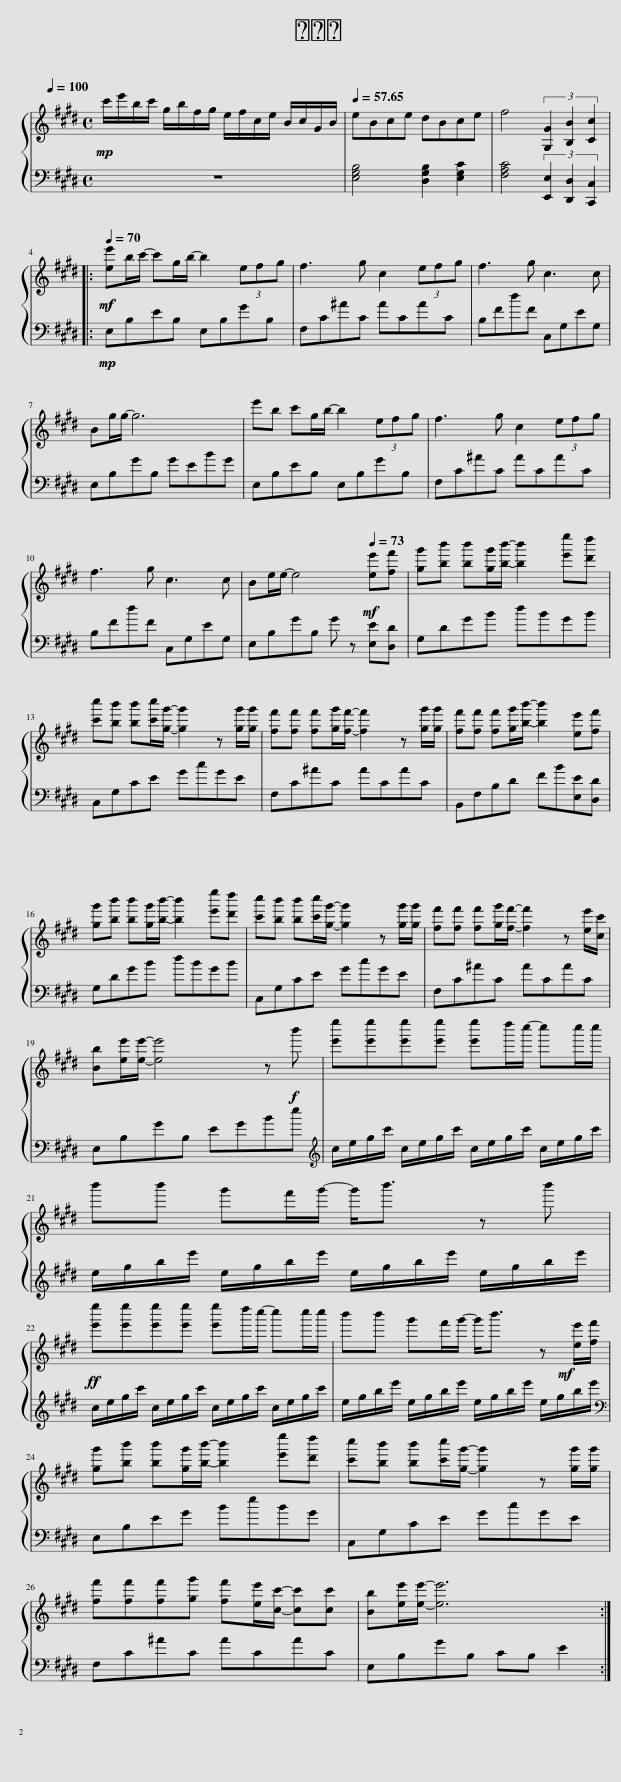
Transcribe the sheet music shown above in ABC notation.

X:1
%%score { 1 | 2 }
L:1/8
Q:1/4=100
M:4/4
I:linebreak $
K:E
V:1 treble
V:2 bass
V:1
!mp! c'/e'/b/c'/ g/b/f/g/ e/f/c/e/ B/c/G/B/ |[Q:1/4=57] eBce dBce | f4 (3[G,G]2 [B,B]2 [Cc]2 |:$[Q:1/4=70]!mf! [ee']b/c'/- c'g/b/- b2 (3efg | f3 g c2 (3efg | %5
 f3 g c3 c |$ Bg/g/- g6 | e'b c'g/b/- b2 (3efg | f3 g c2 (3efg |$ f3 g c3 c | %10
 Be/e/- e4[Q:1/4=73]!mf! [ee'][ff'] | [gg'][bb'] [bb'][gg']/[bb']/- [bb']2 [e'e''][d'd''] |$ [c'c''][bb'] [bb'][c'c'']/[gg']/- [gg']2 z [gg']/[gg']/ | [ff'][ff'] [ff'][gg']/[ff']/- [ff']2 z [gg']/[gg']/ | [ff'][ff'] [ff'][gg']/[bb']/- [bb']2 [ee'][ff'] |$ %15
 [gg'][bb'] [bb'][gg']/[bb']/- [bb']2 [e'e''][d'd''] | [c'c''][bb'] [bb'][c'c'']/[gg']/- [gg']2 z [gg']/[gg']/ | [ff'][ff'] [ff'][gg']/[ff']/- [ff']2 z [ee']/[cc']/ |$ [Bb][ee']/[ee']/- [ee']4 z!f! b' | [e'e''][e'e''][e'e''][e'e''] [e'e'']d''/c''/- c''c''/c''/ |$ %20
 b'b' g'f'/g'/- g'<b' z b' |$!ff! [e'e''][e'e''][e'e''][e'e''] [e'e'']d''/c''/- c''c''/c''/ | b'b' g'f'/g'/- g'<b' z!mf! [ee']/[ff']/ |$ [gg'][bb'] [bb'][gg']/[bb']/- [bb']2 [e'e''][d'd''] | [c'c''][bb'] [bb'][c'c'']/[gg']/- [gg']2 z [gg']/[gg']/ |$ %25
 [ff'][ff'][ff'][gg'] [ff'][ee']/[cc']/- [cc'][cc'] | [Bb][ee']/[ee']/- [ee']6 :| %27
V:2
 z8 | [E,G,B,]4 [D,G,B,]2 [E,G,C]2 | [F,A,C]4 (3[E,,E,]2 [D,,D,]2 [C,,C,]2 |:$!mp! E,B,EB, E,B,GB, | F,C^AC ACAC | %5
 B,FdF C,G,EG, |$ E,B,GB, GEBG | E,B,EB, E,B,GB, | F,C^AC ACAC |$ B,FdF C,G,EG, | %10
 E,B,GB, G z [E,E][D,D] | G,DGB dBGB |$ C,G,CE GcGE | F,C^AC ACAC | B,,F,B,D FB[E,E][D,D] |$ %15
 G,DGB dBGB | C,G,CE GcGE | F,C^AC ACAC |$ E,B,GB, EGBe |[K:treble] c/e/g/c'/ c/e/g/c'/ c/e/g/c'/ c/e/g/c'/ |$ %20
 e/g/b/e'/ e/g/b/e'/ e/g/b/e'/ e/g/b/e'/ |$ c/e/g/c'/ c/e/g/c'/ c/e/g/c'/ c/e/g/c'/ | e/g/b/e'/ e/g/b/e'/ e/g/b/e'/ e/g/b/e'/ |$[K:bass] E,B,EG BeBG | C,G,CE GcGE |$ %25
 F,C^AC ACAC | E,B,GB, CB, E2 :| %27
